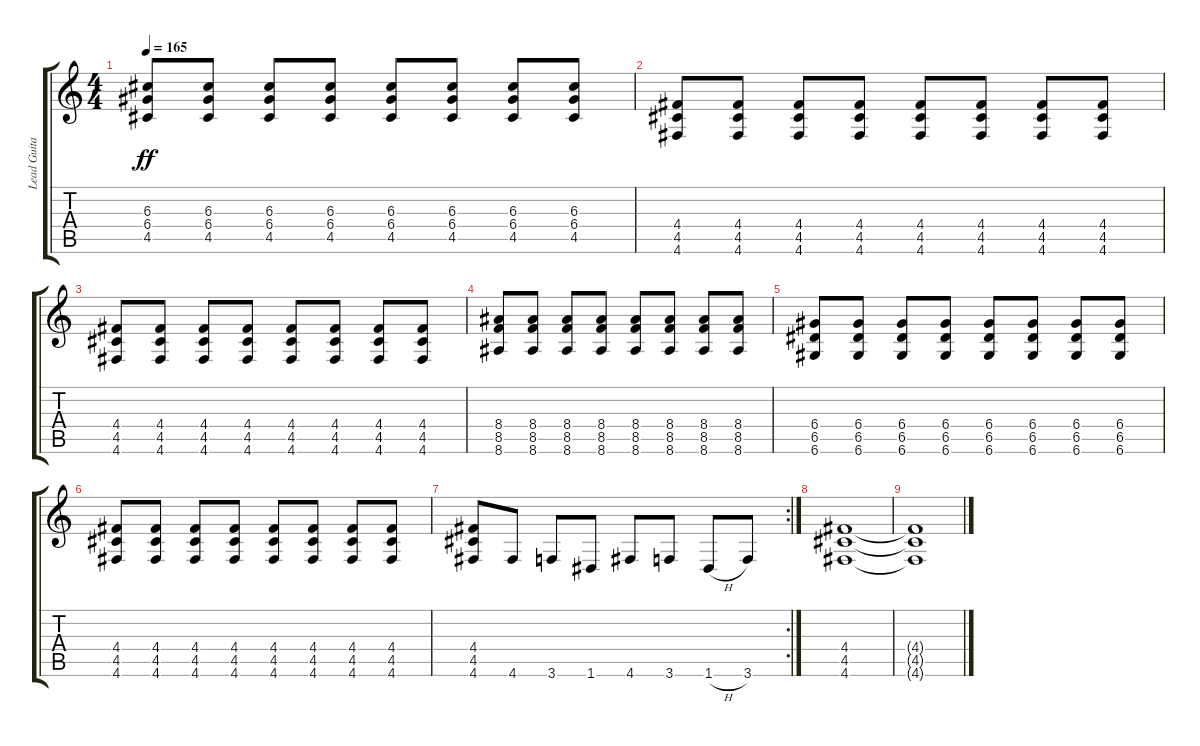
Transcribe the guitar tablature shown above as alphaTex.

\track ("Lead Guitar" "Lead Guita") {instrument distortionguitar}
\staff {score tabs}
\tuning (E4 B3 G3 D3 A2 D2) {hide}
\ts (4 4)
\tempo 165
\clef g2
\ks c
(6.3 6.4 4.5).8{dy ff} (6.3 6.4 4.5).8 (6.3 6.4 4.5).8 (6.3 6.4 4.5).8 (6.3 6.4 4.5).8 (6.3 6.4 4.5).8 (6.3 6.4 4.5).8 (6.3 6.4 4.5).8 |
(4.4 4.5 4.6).8 (4.4 4.5 4.6).8 (4.4 4.5 4.6).8 (4.4 4.5 4.6).8 (4.4 4.5 4.6).8 (4.4 4.5 4.6).8 (4.4 4.5 4.6).8 (4.4 4.5 4.6).8 |
(4.4 4.5 4.6).8 (4.4 4.5 4.6).8 (4.4 4.5 4.6).8 (4.4 4.5 4.6).8 (4.4 4.5 4.6).8 (4.4 4.5 4.6).8 (4.4 4.5 4.6).8 (4.4 4.5 4.6).8 |
(8.4 8.5 8.6).8 (8.4 8.5 8.6).8 (8.4 8.5 8.6).8 (8.4 8.5 8.6).8 (8.4 8.5 8.6).8 (8.4 8.5 8.6).8 (8.4 8.5 8.6).8 (8.4 8.5 8.6).8 |
(6.4 6.5 6.6).8 (6.4 6.5 6.6).8 (6.4 6.5 6.6).8 (6.4 6.5 6.6).8 (6.4 6.5 6.6).8 (6.4 6.5 6.6).8 (6.4 6.5 6.6).8 (6.4 6.5 6.6).8 |
(4.4 4.5 4.6).8 (4.4 4.5 4.6).8 (4.4 4.5 4.6).8 (4.4 4.5 4.6).8 (4.4 4.5 4.6).8 (4.4 4.5 4.6).8 (4.4 4.5 4.6).8 (4.4 4.5 4.6).8 |
\rc 2
(4.4 4.5 4.6).8 4.6.8 3.6.8 1.6.8 4.6.8 3.6.8 1.6{h}.8 3.6.8 |
(4.4 4.5 4.6).1 |
(4.4{t} 4.5{t} 4.6{t}).1
